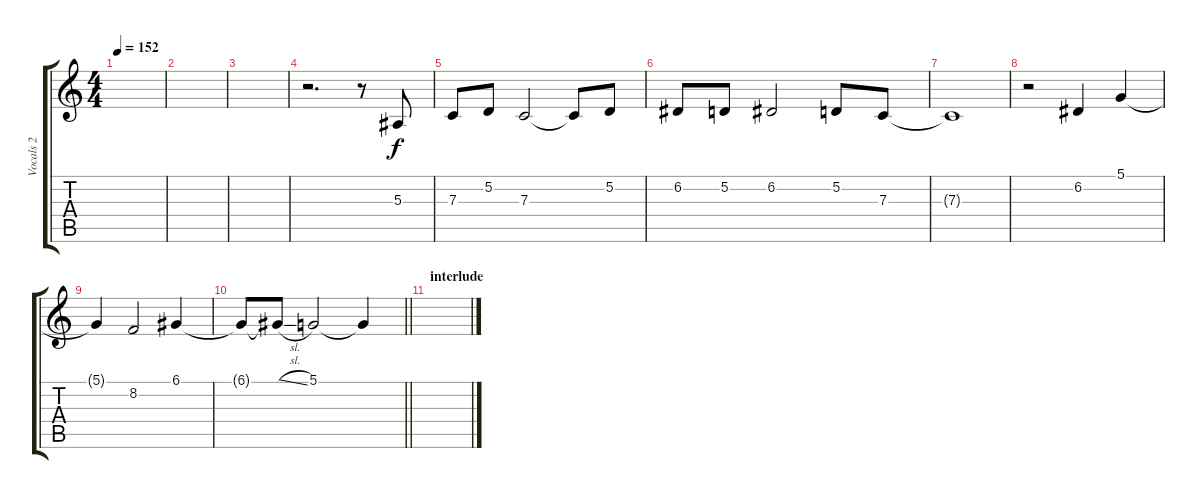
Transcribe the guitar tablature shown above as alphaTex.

\track ("Vocals 2" "Vocals 2") {instrument baritonesax}
\staff {score tabs}
\tuning (D4 A3 F3 C3 G2 C2) {hide}
\ts (4 4)
\tempo 152
\clef g2
\ks c
|
|
|
r.2{d} r.8 5.3.8 |
7.3.8 5.2.8 7.3.2 7.3{t}.8 5.2.8 |
6.2.8 5.2.8 6.2.2 5.2.8 7.3.8 |
7.3{t}.1 |
r.2 6.2.4 5.1.4 |
5.1{t}.4 8.2.2 6.1.4 |
\barLineRight lightlight
6.1{t}.8 6.1{sl t}.8 5.1.2 5.1{t}.4 |
\section ("" "interlude")
